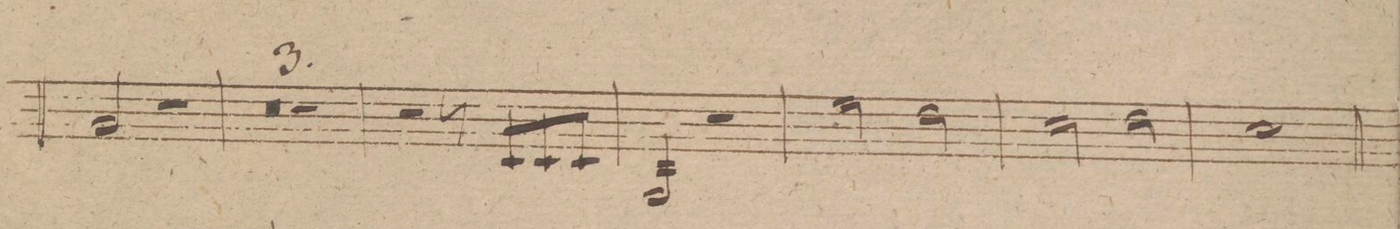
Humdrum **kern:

**kern	**dynam
*I"Corno 2do in A.	*
*clefG2	*
*k[f#c#g#]	*
*met(c)	*
*M4/4	*
2e/	.
2r	.
=63	=63
1r	.
=64	=64
1r	.
=65	=65
1r	.
=66	=66
2r	.
8r	.
8A/L	.
8A/	.
8A/J	.
=67	=67
*tremolo	*
16E/L	.
16E/	.
16E/	.
16E/	.
16E/	.
16E/	.
16E/	.
16E/J	.
*Xtremolo	*
2r	.
=68	=68
2cc#\	.
2b\	.
=69	=69
2a/	.
2b\	.
=70	=70
1a/	.
=71	=71
*-	*-
